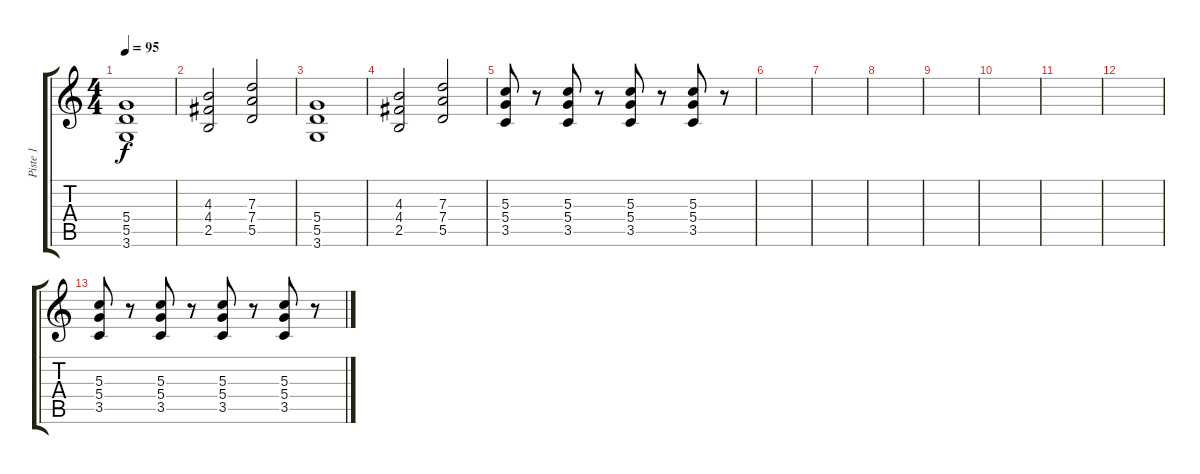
\track ("Piste 1" "Piste 1") {instrument overdrivenguitar}
\staff {score tabs}
\tuning (E4 B3 G3 D3 A2 E2) {hide}
\ts (4 4)
\tempo 95
\clef g2
\ks c
(5.4 5.5 3.6).1{dy f} |
(4.3 4.4 2.5).2 (7.3 7.4 5.5).2 |
(5.4 5.5 3.6).1 |
(4.3 4.4 2.5).2 (7.3 7.4 5.5).2 |
(5.3 5.4 3.5).8{volume 0} r.8 (5.3 5.4 3.5).8 r.8 (5.3 5.4 3.5).8 r.8 (5.3 5.4 3.5).8 r.8 |
|
|
|
|
|
|
|
(5.3 5.4 3.5).8{volume 0} r.8 (5.3 5.4 3.5).8 r.8 (5.3 5.4 3.5).8 r.8 (5.3 5.4 3.5).8 r.8
